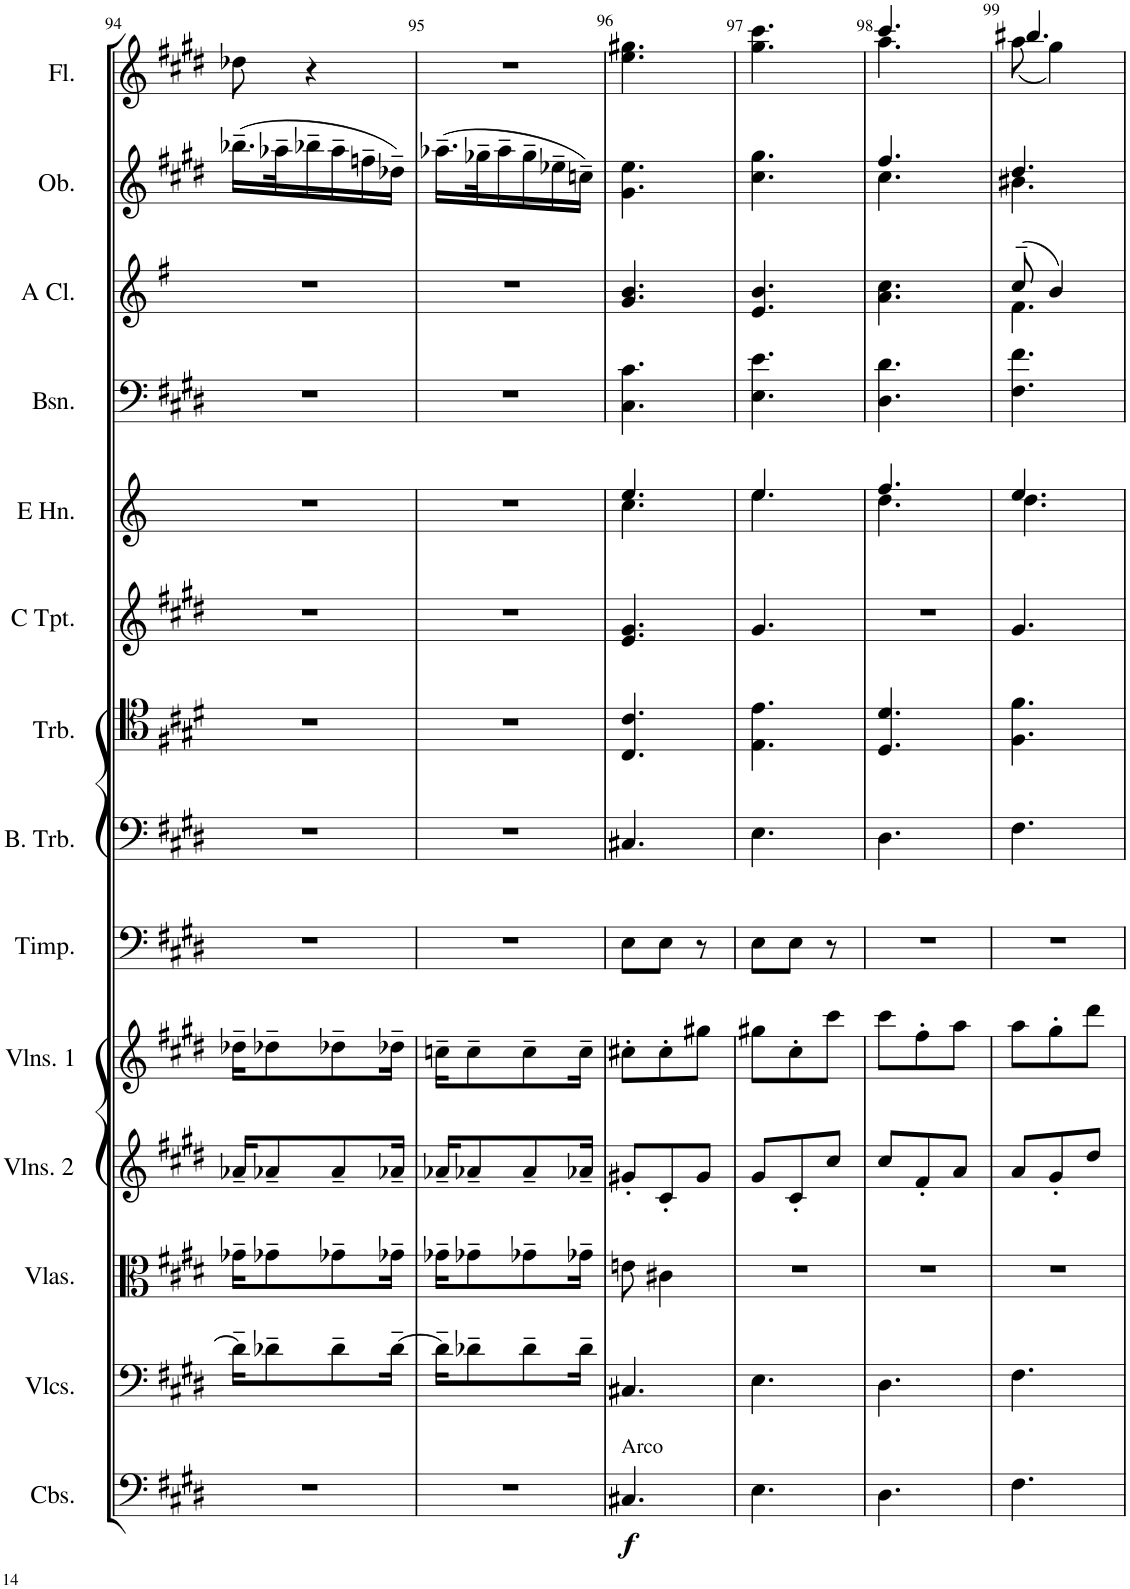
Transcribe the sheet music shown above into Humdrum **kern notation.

**kern	**dynam	**kern	**kern	**kern	**kern	**kern	**kern	**kern	**kern	**kern	**kern	**kern	**kern	**kern
*part14	*part14	*part13	*part12	*part11	*part10	*part9	*part8	*part7	*part6	*part5	*part4	*part3	*part2	*part1
*staff14	*staff14	*staff13	*staff12	*staff11	*staff10	*staff9	*staff8	*staff7	*staff6	*staff5	*staff4	*staff3	*staff2	*staff1
*I"Contrabasses	*	*I"Violoncellos	*I"Violas	*I"Violins 2	*I"Violins 1	*I"Timpani in E B	*I"Bass Trombone	*I"Trombone	*I"C Trumpet	*I"E Horn	*I"Bassoon	*I"A Clarinet	*I"Oboe	*I"Flute
*I'Cbs.	*	*I'Vlcs.	*I'Vlas.	*I'Vlns. 2	*I'Vlns. 1	*I'Timp.	*I'B. Trb.	*I'Trb.	*I'C Tpt.	*I'E Hn.	*I'Bsn.	*I'A Cl.	*I'Ob.	*I'Fl.
!!LO:PB:g=z
*clefF4	*	*clefF4	*clefC3	*clefG2	*clefG2	*clefF4	*clefF4	*clefC4	*clefG2	*clefG2	*clefF4	*clefG2	*clefG2	*clefG2
*Trd7c12	*	*	*	*	*	*	*	*	*Trd1c2	*Trd5c8	*	*Trd2c3	*	*
*k[f#c#g#d#]	*	*k[f#c#g#d#]	*k[f#c#g#d#]	*k[f#c#g#d#]	*k[f#c#g#d#]	*k[f#c#g#d#]	*k[f#c#g#d#]	*k[f#c#g#d#]	*k[f#c#g#d#]	*k[]	*k[f#c#g#d#]	*k[f#]	*k[f#c#g#d#]	*k[f#c#g#d#]
*M3/8	*	*M3/8	*M3/8	*M3/8	*M3/8	*M3/8	*M3/8	*M3/8	*M3/8	*M3/8	*M3/8	*M3/8	*M3/8	*M3/8
=94	=94	=94	=94	=94	=94	=94	=94	=94	=94	=94	=94	=94	=94	=94
4.r	.	16d-~\KL]	16g-X~\KL	16a-X~/KL	16dd-X~\KL	4.r	4.r	4.r	4.r	4.r	4.r	4.r	(16.bb-X~\LL	8dd-X\
.	.	8d-X~\	8g-X~\	8a-X~/	8dd-X~\	.	.	.	.	.	.	.	.	.
.	.	.	.	.	.	.	.	.	.	.	.	.	32aa-X~\K	.
.	.	.	.	.	.	.	.	.	.	.	.	.	16bb-X~\	4r
.	.	8d-~\	8g-X~\	8a-~/	8dd-X~\	.	.	.	.	.	.	.	16aa-~\	.
.	.	.	.	.	.	.	.	.	.	.	.	.	16ffn~\	.
.	.	[16d-~\Jk	16g-X~\Jk	16a-X~/Jk	16dd-X~\Jk	.	.	.	.	.	.	.	16dd-X~\JJ)	.
=95	=95	=95	=95	=95	=95	=95	=95	=95	=95	=95	=95	=95	=95	=95
4.r	.	16d-~\KL]	16g-X~\KL	16a-X~/KL	16ccn~\KL	4.r	4.r	4.r	4.r	4.r	4.r	4.r	(16.aa-X~\LL	4.r
.	.	8d-X~\	8g-X~\	8a-X~/	8cc~\	.	.	.	.	.	.	.	.	.
.	.	.	.	.	.	.	.	.	.	.	.	.	32gg-X~\K	.
.	.	.	.	.	.	.	.	.	.	.	.	.	16aa-~\	.
.	.	8d-~\	8g-X~\	8a-~/	8cc~\	.	.	.	.	.	.	.	16gg-~\	.
.	.	.	.	.	.	.	.	.	.	.	.	.	16ee-X~\	.
.	.	16d-~\Jk	16g-X~\Jk	16a-X~/Jk	16cc~\Jk	.	.	.	.	.	.	.	16ccn~\JJ)	.
=96	=96	=96	=96	=96	=96	=96	=96	=96	=96	=96	=96	=96	=96	=96
*	*	*	*	*	*	*	*	*	*	*^	*	*	*	*
!LO:TX:a:t=Arco	!	!	!	!	!	!	!	!	!	!	!	!	!	!	!
!	!LO:DY:b	!	!	!	!	!	!	!	!	!	!	!	!	!	!
4.C#X/	f	4.C#X/	8en\	8g#X'/L	8cc#X'\L	8E\L	4.C#X/	4.C#/ 4.c#/	4.e/ 4.g#/	4.ee/	4.cc\	4.C#\ 4.c#\	4.g/ 4.b/	4.g#\ 4.ee\	4.ee\ 4.gg#X\
.	.	.	4c#X\	8c#'/	8cc#'\	8E\J	.	.	.	.	.	.	.	.	.
.	.	.	.	8g#/J	8gg#X\J	8r	.	.	.	.	.	.	.	.	.
=97	=97	=97	=97	=97	=97	=97	=97	=97	=97	=97	=97	=97	=97	=97	=97
4.E\	.	4.E\	4.r	8g#/L	8gg#X\L	8E\L	4.E\	4.E\ 4.e\	4.g#/	4.ee/	4.ee\	4.E\ 4.e\	4.e/ 4.b/	4.cc#\ 4.gg#\	4.gg#\ 4.ccc#\
.	.	.	.	8c#'/	8cc#'\	8E\J	.	.	.	.	.	.	.	.	.
.	.	.	.	8cc#/J	8ccc#\J	8r	.	.	.	.	.	.	.	.	.
=98	=98	=98	=98	=98	=98	=98	=98	=98	=98	=98	=98	=98	=98	=98	=98
*	*	*	*	*	*	*	*	*	*	*	*	*	*	*^	*^
4.D#\	.	4.D#\	4.r	8cc#/L	8ccc#\L	4.r	4.D#\	4.D#/ 4.d#/	4.r	4.ff/	4.dd\	4.D#\ 4.d#\	4.a\ 4.cc\	4.ff#/	4.cc#\	4.ccc#/	4.aa\
.	.	.	.	8f#'/	8ff#'\	.	.	.	.	.	.	.	.	.	.	.	.
.	.	.	.	8a/J	8aa\J	.	.	.	.	.	.	.	.	.	.	.	.
=99	=99	=99	=99	=99	=99	=99	=99	=99	=99	=99	=99	=99	=99	=99	=99	=99	=99
*	*	*	*	*	*	*	*	*	*	*	*	*	*^	*	*	*	*
4.F#\	.	4.F#\	4.r	8a/L	8aa\L	4.r	4.F#\	4.F#\ 4.f#\	4.g#/	4.ee/	4.dd\	4.F#\ 4.f#\	(8cc~/	4.f#\	4.dd#/	4.b#X\	4.bb#X/	(8aa\
.	.	.	.	8g#'/	8gg#'\	.	.	.	.	.	.	.	4b/)	.	.	.	.	4gg#\)
.	.	.	.	8dd#/J	8ddd#\J	.	.	.	.	.	.	.	.	.	.	.	.	.
*	*	*	*	*	*	*	*	*	*	*	*	*	*v	*v	*	*	*v	*v
*	*	*	*	*	*	*	*	*	*	*v	*v	*	*	*v	*v	*
=	=	=	=	=	=	=	=	=	=	=	=	=	=	=
*-	*-	*-	*-	*-	*-	*-	*-	*-	*-	*-	*-	*-	*-	*-
